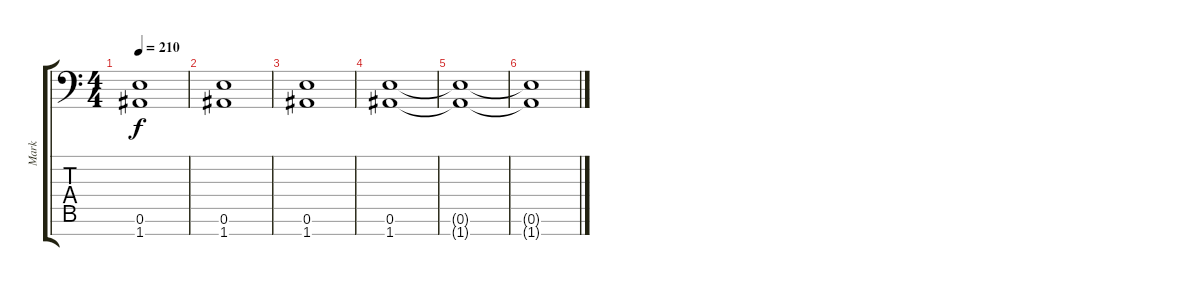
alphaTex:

\track ("Mark" "Mark") {instrument distortionguitar}
\staff {score tabs}
\tuning (E4 B3 G3 D3 A2 E2 A1) {hide}
\ts (4 4)
\tempo 210
\clef f4
\ks c
(0.6 1.7).1{dy f} |
(0.6 1.7).1 |
(0.6 1.7).1 |
(0.6 1.7).1 |
(0.6{t} 1.7{t}).1{volume 0} |
(0.6{t} 1.7{t}).1
